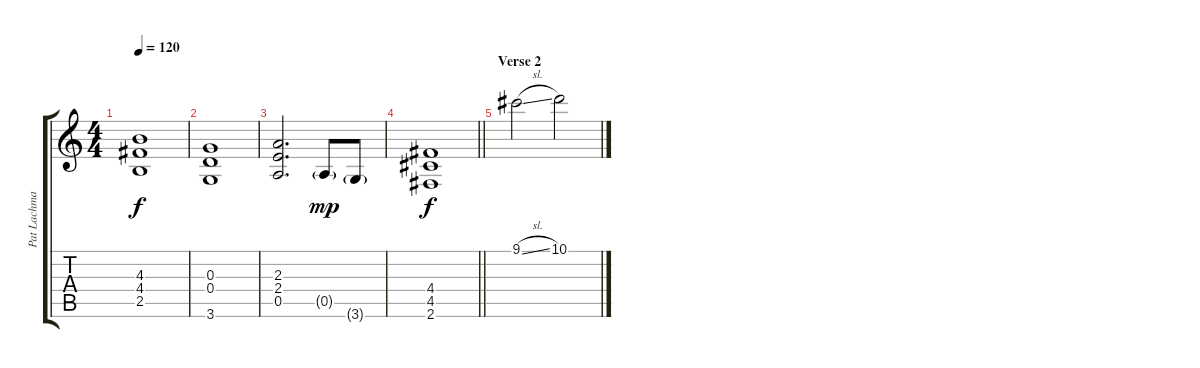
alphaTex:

\track ("Pat Lachman" "Pat Lachma") {instrument distortionguitar}
\staff {score tabs}
\tuning (E4 B3 G3 D3 A2 E2) {hide}
\ts (4 4)
\tempo 120
\clef g2
\ks c
(4.3 4.4 2.5).1{dy f} |
(0.3 0.4 3.6).1 |
(2.3 2.4 0.5).2{d} 0.5{g}.8{dy mp} 3.6{g}.8 |
\barLineRight lightlight
(4.4 4.5 2.6).1{dy f} |
\section ("" "Verse 2")
9.1{sl}.2{volume 16 instrument electricguitarclean} 10.1.2
